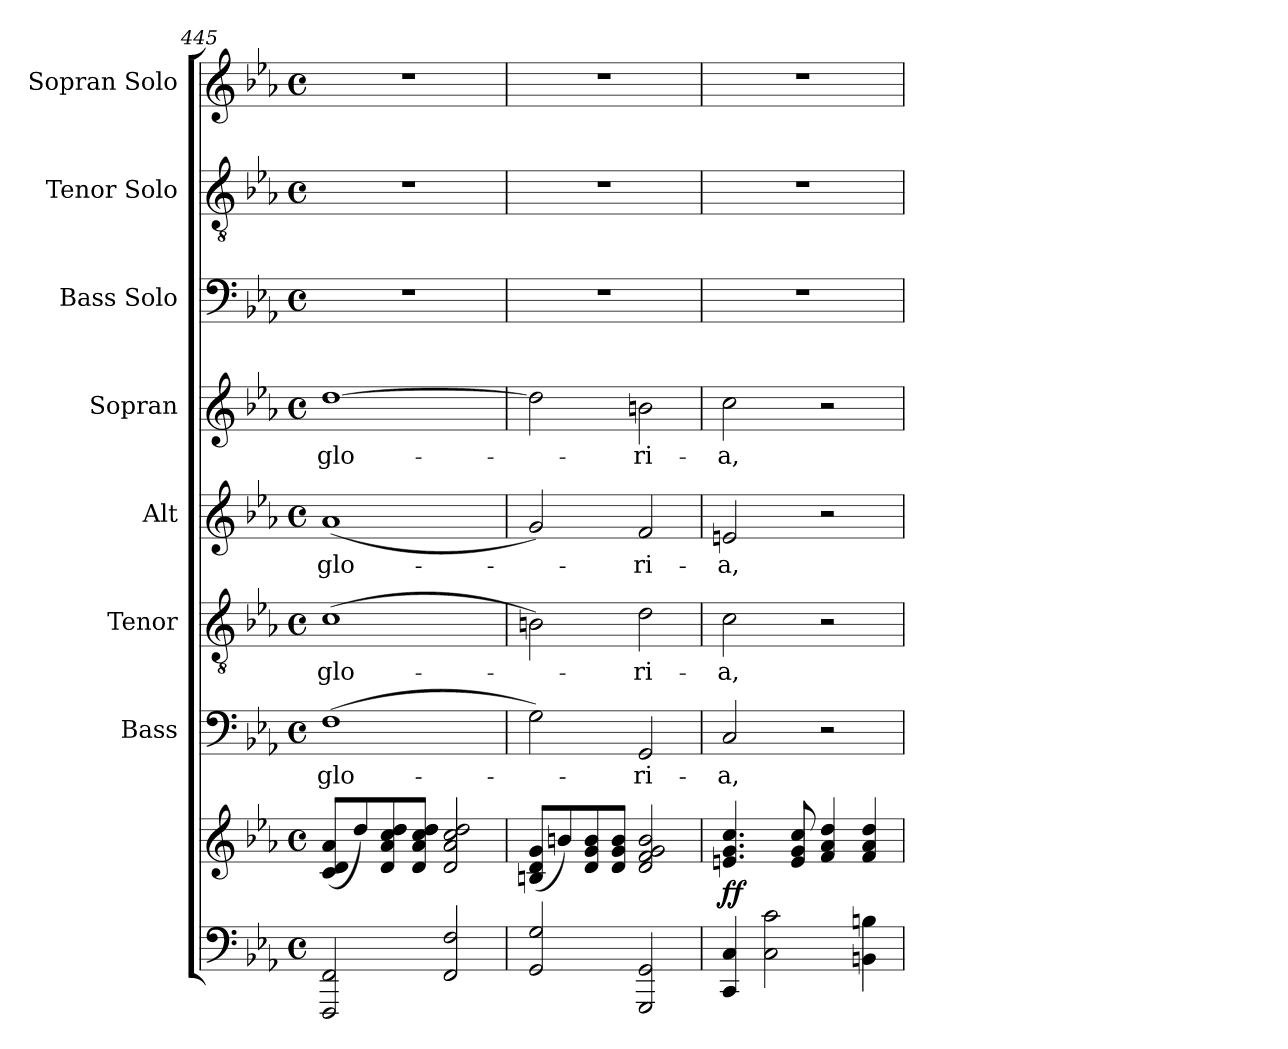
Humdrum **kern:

**kern	**kern	**dynam	**kern	**text	**kern	**text	**kern	**text	**kern	**text	**kern	**kern	**kern
*part8	*part8	*part8	*part7	*part7	*part6	*part6	*part5	*part5	*part4	*part4	*part3	*part2	*part1
*staff9	*staff8	*staff8/9	*staff7	*staff7	*staff6	*staff6	*staff5	*staff5	*staff4	*staff4	*staff3	*staff2	*staff1
*	*	*	*I"Bass	*	*I"Tenor	*	*I"Alt	*	*I"Sopran	*	*I"Bass Solo	*I"Tenor Solo	*I"Sopran Solo
*	*	*	*I'B.	*	*I'T.	*	*I'A.	*	*I'S.	*	*I'B. Solo	*I'T. Solo	*I'S. Solo
!!LO:LB:g=z
*clefF4	*clefG2	*	*clefF4	*	*clefGv2	*	*clefG2	*	*clefG2	*	*clefF4	*clefGv2	*clefG2
*k[b-e-a-]	*k[b-e-a-]	*	*k[b-e-a-]	*	*k[b-e-a-]	*	*k[b-e-a-]	*	*k[b-e-a-]	*	*k[b-e-a-]	*k[b-e-a-]	*k[b-e-a-]
*E-:	*E-:	*	*E-:	*	*E-:	*	*E-:	*	*E-:	*	*E-:	*E-:	*E-:
*M4/4	*M4/4	*	*M4/4	*	*M4/4	*	*M4/4	*	*M4/4	*	*M4/4	*M4/4	*M4/4
*met(c)	*met(c)	*	*met(c)	*	*met(c)	*	*met(c)	*	*met(c)	*	*met(c)	*met(c)	*met(c)
=445	=445	=445	=445	=445	=445	=445	=445	=445	=445	=445	=445	=445	=445
!	!	!	!	!LO:LY:b	!	!LO:LY:b	!	!LO:LY:b	!	!LO:LY:b	!	!	!
2FFF/ 2FF/	(>8c/ 8d/ 8a-/L	.	(>1F	glo-	(>1c	glo-	(<1a-	glo-	[1dd	glo-	1r	1r	1r
.	8dd/)	.	.	.	.	.	.	.	.	.	.	.	.
.	8d/ 8a-/ 8cc/ 8dd/	.	.	.	.	.	.	.	.	.	.	.	.
.	8d/ 8a-/ 8cc/ 8dd/J	.	.	.	.	.	.	.	.	.	.	.	.
2FF/ 2F/	2d/ 2a-/ 2cc/ 2dd/	.	.	.	.	.	.	.	.	.	.	.	.
=446	=446	=446	=446	=446	=446	=446	=446	=446	=446	=446	=446	=446	=446
2GG/ 2G/	(>8Bn/ 8d/ 8g/L	.	2G\)	.	2Bn\)	.	2g/)	.	2dd\]	.	1r	1r	1r
.	8bn/)	.	.	.	.	.	.	.	.	.	.	.	.
.	8d/ 8g/ 8b/	.	.	.	.	.	.	.	.	.	.	.	.
.	8d/ 8g/ 8b/J	.	.	.	.	.	.	.	.	.	.	.	.
!	!	!	!	!LO:LY:b	!	!LO:LY:b	!	!LO:LY:b	!	!LO:LY:b	!	!	!
2GGG/ 2GG/	2d/ 2f/ 2g/ 2b/	.	2GG/	-ri-	2d\	-ri-	2f/	-ri-	2bn\	-ri-	.	.	.
=447	=447	=447	=447	=447	=447	=447	=447	=447	=447	=447	=447	=447	=447
!	!	!LO:DY:b	!	!LO:LY:b	!	!LO:LY:b	!	!LO:LY:b	!	!LO:LY:b	!	!	!
4CC/ 4C/	4.en/ 4.g/ 4.cc/	ff	2C/	-a,	2c\	-a,	2en/	-a,	2cc\	-a,	1r	1r	1r
2C\ 2c\	.	.	.	.	.	.	.	.	.	.	.	.	.
.	8e/ 8g/ 8cc/	.	.	.	.	.	.	.	.	.	.	.	.
.	4f/ 4a-/ 4dd/	.	2r	.	2r	.	2r	.	2r	.	.	.	.
4BBn\ 4Bn\	4f/ 4a-/ 4dd/	.	.	.	.	.	.	.	.	.	.	.	.
=	=	=	=	=	=	=	=	=	=	=	=	=	=
*-	*-	*-	*-	*-	*-	*-	*-	*-	*-	*-	*-	*-	*-
